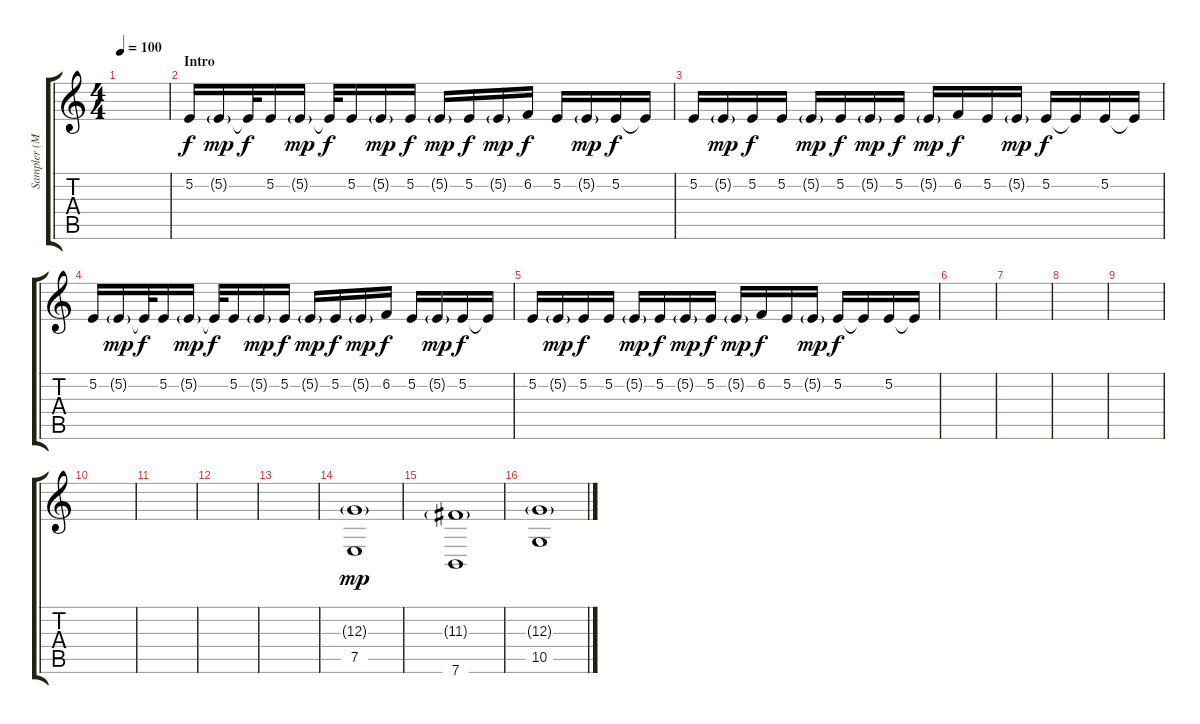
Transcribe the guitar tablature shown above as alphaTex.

\track ("Sampler (Mr.Hahn)" "Sampler (M") {instrument stringensemble2}
\staff {score tabs}
\tuning (E4 B3 G3 D3 A2 E2) {hide}
\ts (4 4)
\tempo 100
\clef g2
\ks c
|
\section ("" "Intro")
5.2.16{volume 6 instrument kalimba} 5.2{g}.16{dy mp} 5.2{t}.32{dy f} 5.2.16 5.2{g}.16{dy mp} 5.2{t}.32{dy f} 5.2.16 5.2{g}.16{dy mp} 5.2.16{dy f} 5.2{g}.16{dy mp} 5.2.16{dy f} 5.2{g}.16{dy mp} 6.2.16{dy f} 5.2.16 5.2{g}.16{dy mp} 5.2.16{dy f} 5.2{t}.16 |
5.2.16{volume 7 instrument kalimba} 5.2{g}.16{dy mp} 5.2.16{dy f} 5.2.16 5.2{g}.16{dy mp} 5.2.16{dy f} 5.2{g}.16{dy mp} 5.2.16{dy f} 5.2{g}.16{dy mp} 6.2.16{dy f} 5.2.16 5.2{g}.16{dy mp} 5.2.16{dy f} 5.2{t}.16 5.2.16 5.2{t}.16 |
5.2.16{instrument kalimba} 5.2{g}.16{dy mp} 5.2{t}.32{dy f} 5.2.16 5.2{g}.16{dy mp} 5.2{t}.32{dy f} 5.2.16 5.2{g}.16{dy mp} 5.2.16{dy f} 5.2{g}.16{dy mp} 5.2.16{dy f} 5.2{g}.16{dy mp} 6.2.16{dy f} 5.2.16 5.2{g}.16{dy mp} 5.2.16{dy f} 5.2{t}.16 |
5.2.16{instrument kalimba} 5.2{g}.16{dy mp} 5.2.16{dy f} 5.2.16 5.2{g}.16{dy mp} 5.2.16{dy f} 5.2{g}.16{dy mp} 5.2.16{dy f} 5.2{g}.16{dy mp} 6.2.16{dy f} 5.2.16 5.2{g}.16{dy mp} 5.2.16{dy f} 5.2{t}.16 5.2.16 5.2{t}.16 |
|
|
|
|
|
|
|
|
(12.3{g} 7.5).1{dy mp volume 8 instrument stringensemble2} |
(11.3{g} 7.6).1 |
(12.3{g} 10.5).1
